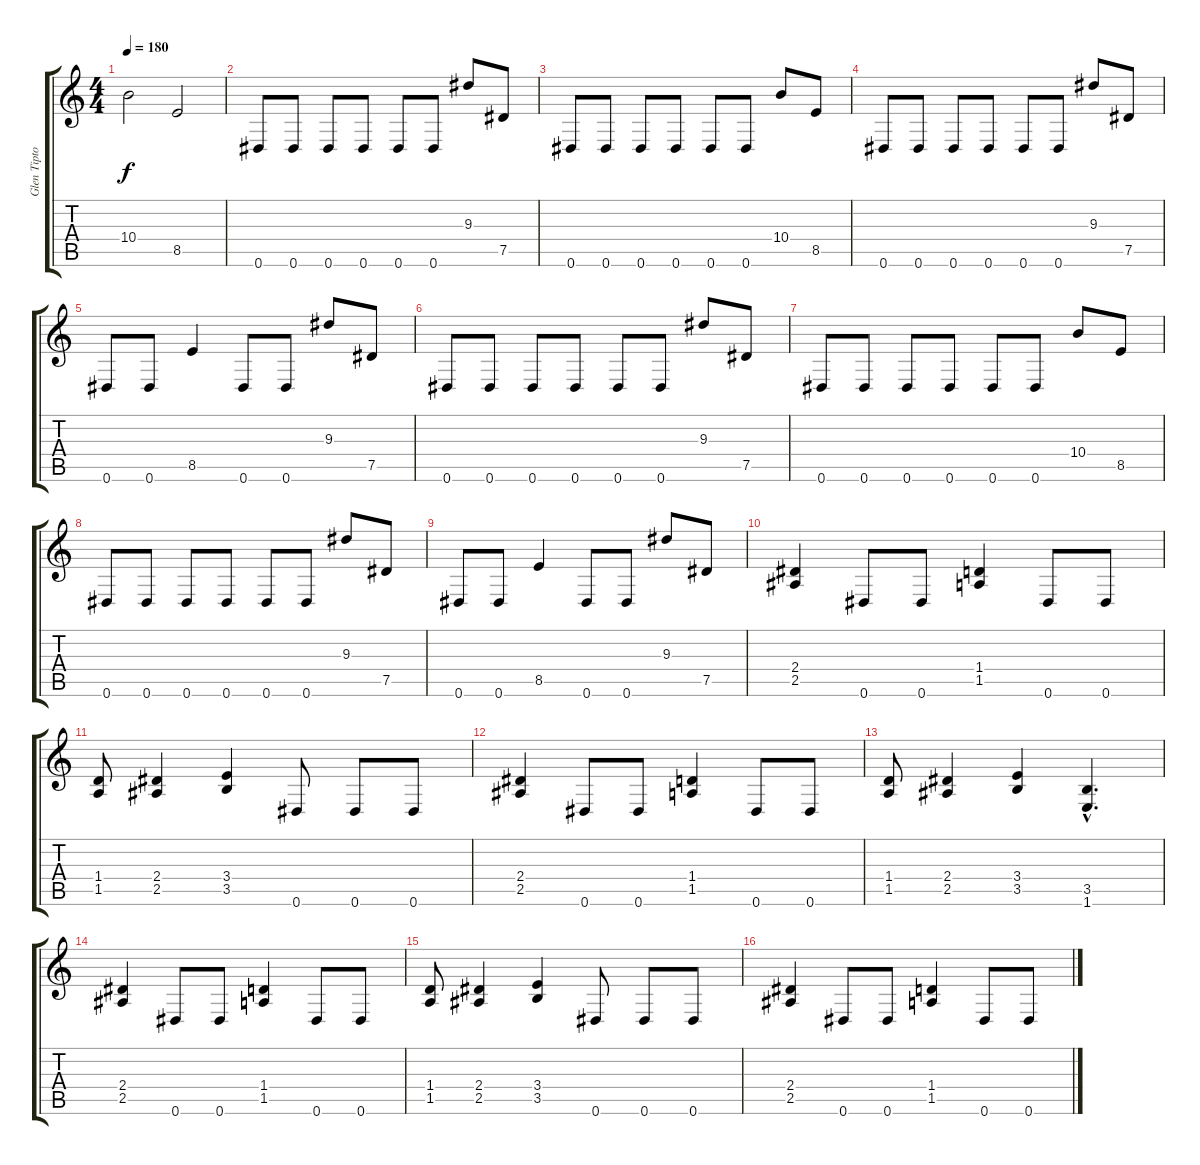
\track ("Glen Tipton" "Glen Tipto") {instrument distortionguitar}
\staff {score tabs}
\tuning (Eb4 Bb3 Gb3 Db3 Ab2 Eb2) {hide}
\ts (4 4)
\tempo 180
\clef g2
\ks c
10.4.2{dy f} 8.5.2 |
0.6.8 0.6.8 0.6.8 0.6.8 0.6.8 0.6.8 9.3.8 7.5.8 |
0.6.8 0.6.8 0.6.8 0.6.8 0.6.8 0.6.8 10.4.8 8.5.8 |
0.6.8 0.6.8 0.6.8 0.6.8 0.6.8 0.6.8 9.3.8 7.5.8 |
0.6.8 0.6.8 8.5.4 0.6.8 0.6.8 9.3.8 7.5.8 |
0.6.8 0.6.8 0.6.8 0.6.8 0.6.8 0.6.8 9.3.8 7.5.8 |
0.6.8 0.6.8 0.6.8 0.6.8 0.6.8 0.6.8 10.4.8 8.5.8 |
0.6.8 0.6.8 0.6.8 0.6.8 0.6.8 0.6.8 9.3.8 7.5.8 |
0.6.8 0.6.8 8.5.4 0.6.8 0.6.8 9.3.8 7.5.8 |
(2.4 2.5).4 0.6.8 0.6.8 (1.4 1.5).4 0.6.8 0.6.8 |
(1.4 1.5).8 (2.4 2.5).4 (3.4 3.5).4 0.6.8 0.6.8 0.6.8 |
(2.4 2.5).4 0.6.8 0.6.8 (1.4 1.5).4 0.6.8 0.6.8 |
(1.4 1.5).8 (2.4 2.5).4 (3.4 3.5).4 (3.5{hac} 1.6{hac}).4{d} |
(2.4 2.5).4 0.6.8 0.6.8 (1.4 1.5).4 0.6.8 0.6.8 |
(1.4 1.5).8 (2.4 2.5).4 (3.4 3.5).4 0.6.8 0.6.8 0.6.8 |
(2.4 2.5).4 0.6.8 0.6.8 (1.4 1.5).4 0.6.8 0.6.8
